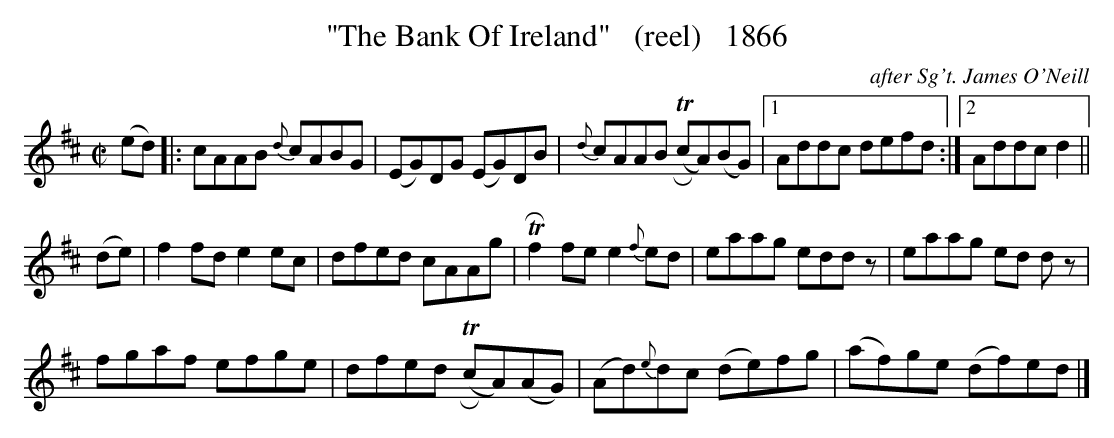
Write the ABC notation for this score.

X:1
T:"The Bank Of Ireland"   (reel)   1866
C:after Sg't. James O'Neill
BRENNAN July 2003 (HTTP://WWW.SOSYOURMOM.COM)
M:C|
L:1/8
K:D
(ed)|:cAAB {d}cABG|(EG)DG (EG)DB|{d}cAAB (TRcA)(BG)|[1Addc defd:|[2Addc d2||
(de)|f2fd e2ec|dfed cAAg| TRf2fe e2{f}ed|eaag edd z|eaag ed d z|
fgaf efge|dfed (TRcA)(AG)|(Ad){e}dc (de)fg|(af)ge (df)ed|]
